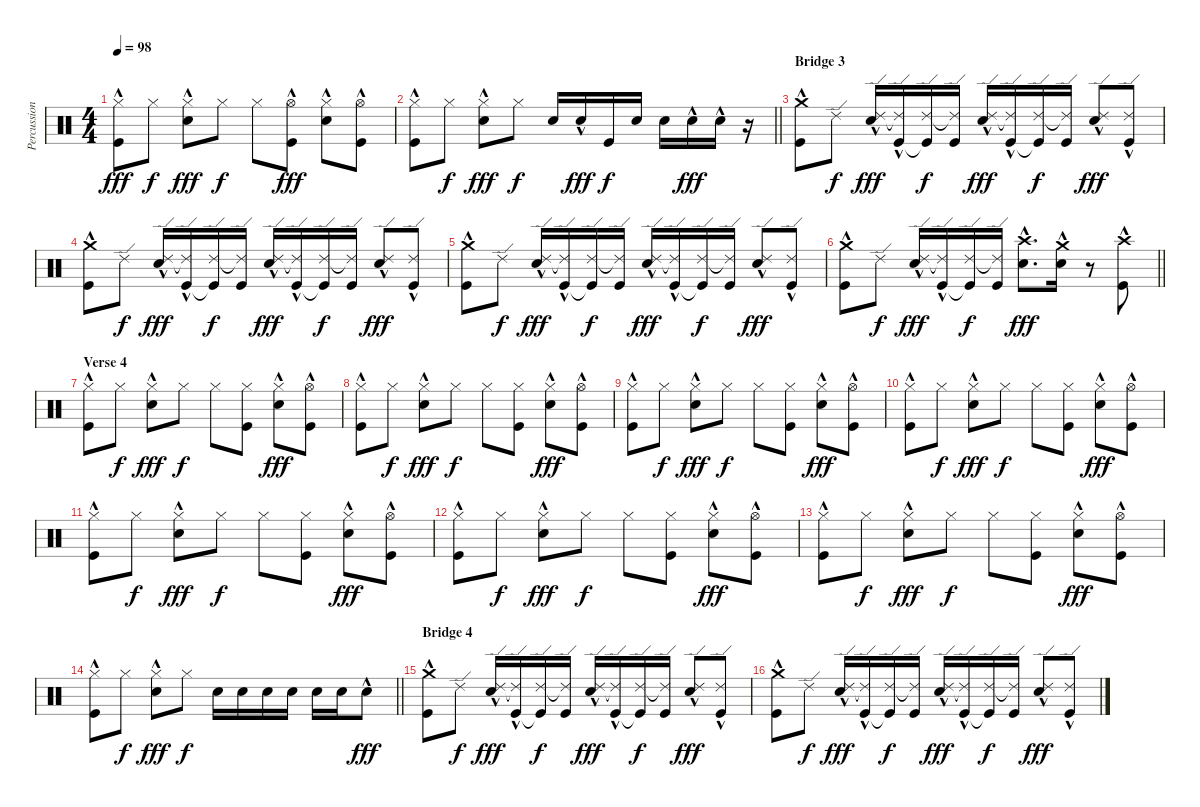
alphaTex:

\track ("Percussion -- Joey Kramer" "Percussion") {instrument percussion}
\staff {score}
\articulation defaults
\ts (4 4)
\tempo 98
\clef neutral
\ks c
("Hi-Hat (closed)" "Kick (hit)"{hac}).8{dy fff} "Hi-Hat (closed)".8{dy f} ("Hi-Hat (closed)" "Snare (hit) 2"{hac}).8{dy fff} "Hi-Hat (closed)".8{dy f} "Hi-Hat (closed)".8 ("Hi-Hat (open)"{hac} "Kick (hit)").8{dy fff} ("Hi-Hat (closed)" "Snare (hit) 2"{hac}).8 ("Hi-Hat (open)"{hac} "Kick (hit)"{hac}).8 |
\barLineRight lightlight
("Hi-Hat (closed)" "Kick (hit)"{hac}).8 "Hi-Hat (closed)".8{dy f} ("Hi-Hat (closed)" "Snare (hit) 2"{hac}).8{dy fff} "Hi-Hat (closed)".8{dy f} "Snare (hit) 2".16 "Snare (hit) 2"{hac}.16{dy fff} "Kick (hit)".16{dy f} "Snare (hit) 2".16 "Snare (hit) 2".16 "Snare (hit) 2"{hac}.16{dy fff} "Snare (hit) 2"{hac}.16 r.16 |
\section ("" "Bridge 3")
("Crash medium (hit)"{hac} "Kick (hit)"{hac}).8 "Ride (edge) 2".8{dy f} ("Ride (edge) 2" "Snare (hit) 2"{hac}).16{dy fff} ("Ride (edge) 2"{t} "Kick (hit)"{hac}).16 ("Ride (edge) 2" "Kick (hit)"{t}).16{dy f} ("Ride (edge) 2"{t} "Kick (hit)").16 ("Ride (edge) 2" "Snare (hit) 2"{hac}).16{dy fff} ("Ride (edge) 2"{t} "Kick (hit)"{hac}).16 ("Ride (edge) 2" "Kick (hit)"{t}).16{dy f} ("Ride (edge) 2"{t} "Kick (hit)").16 ("Ride (edge) 2" "Snare (hit) 2"{hac}).8{dy fff} ("Ride (edge) 2" "Kick (hit)"{hac}).8 |
("Crash medium (hit)"{hac} "Kick (hit)"{hac}).8 "Ride (edge) 2".8{dy f} ("Ride (edge) 2" "Snare (hit) 2"{hac}).16{dy fff} ("Ride (edge) 2"{t} "Kick (hit)"{hac}).16 ("Ride (edge) 2" "Kick (hit)"{t}).16{dy f} ("Ride (edge) 2"{t} "Kick (hit)").16 ("Ride (edge) 2" "Snare (hit) 2"{hac}).16{dy fff} ("Ride (edge) 2"{t} "Kick (hit)"{hac}).16 ("Ride (edge) 2" "Kick (hit)"{t}).16{dy f} ("Ride (edge) 2"{t} "Kick (hit)").16 ("Ride (edge) 2" "Snare (hit) 2"{hac}).8{dy fff} ("Ride (edge) 2" "Kick (hit)"{hac}).8 |
("Crash medium (hit)"{hac} "Kick (hit)"{hac}).8 "Ride (edge) 2".8{dy f} ("Ride (edge) 2" "Snare (hit) 2"{hac}).16{dy fff} ("Ride (edge) 2"{t} "Kick (hit)"{hac}).16 ("Ride (edge) 2" "Kick (hit)"{t}).16{dy f} ("Ride (edge) 2"{t} "Kick (hit)").16 ("Ride (edge) 2" "Snare (hit) 2"{hac}).16{dy fff} ("Ride (edge) 2"{t} "Kick (hit)"{hac}).16 ("Ride (edge) 2" "Kick (hit)"{t}).16{dy f} ("Ride (edge) 2"{t} "Kick (hit)").16 ("Ride (edge) 2" "Snare (hit) 2"{hac}).8{dy fff} ("Ride (edge) 2" "Kick (hit)"{hac}).8 |
\barLineRight lightlight
("Crash medium (hit)"{hac} "Kick (hit)"{hac}).8 "Ride (edge) 2".8{dy f} ("Ride (edge) 2" "Snare (hit) 2"{hac}).16{dy fff} ("Ride (edge) 2"{t} "Kick (hit)"{hac}).16 ("Ride (edge) 2" "Kick (hit)"{t}).16{dy f} ("Ride (edge) 2"{t} "Kick (hit)").16 ("Crash high (hit)"{hac} "Snare (hit) 2"{hac}).8{d dy fff} ("Crash medium (hit)"{hac} "Snare (hit) 2"{hac}).16 r.8 ("Crash high (hit)"{hac} "Kick (hit)"{hac}).8 |
\section ("" "Verse 4")
("Hi-Hat (closed)" "Kick (hit)"{hac}).8 "Hi-Hat (closed)".8{dy f} ("Hi-Hat (closed)" "Snare (hit) 2"{hac}).8{dy fff} "Hi-Hat (closed)".8{dy f} "Hi-Hat (closed)".8 ("Hi-Hat (closed)" "Kick (hit)").8 ("Hi-Hat (closed)" "Snare (hit) 2"{hac}).8{dy fff} ("Hi-Hat (open)"{hac} "Kick (hit)"{hac}).8 |
("Hi-Hat (closed)" "Kick (hit)"{hac}).8 "Hi-Hat (closed)".8{dy f} ("Hi-Hat (closed)" "Snare (hit) 2"{hac}).8{dy fff} "Hi-Hat (closed)".8{dy f} "Hi-Hat (closed)".8 ("Hi-Hat (closed)" "Kick (hit)").8 ("Hi-Hat (closed)" "Snare (hit) 2"{hac}).8{dy fff} ("Hi-Hat (open)"{hac} "Kick (hit)"{hac}).8 |
("Hi-Hat (closed)" "Kick (hit)"{hac}).8 "Hi-Hat (closed)".8{dy f} ("Hi-Hat (closed)" "Snare (hit) 2"{hac}).8{dy fff} "Hi-Hat (closed)".8{dy f} "Hi-Hat (closed)".8 ("Hi-Hat (closed)" "Kick (hit)").8 ("Hi-Hat (closed)" "Snare (hit) 2"{hac}).8{dy fff} ("Hi-Hat (open)"{hac} "Kick (hit)"{hac}).8 |
("Hi-Hat (closed)" "Kick (hit)"{hac}).8 "Hi-Hat (closed)".8{dy f} ("Hi-Hat (closed)" "Snare (hit) 2"{hac}).8{dy fff} "Hi-Hat (closed)".8{dy f} "Hi-Hat (closed)".8 ("Hi-Hat (closed)" "Kick (hit)").8 ("Hi-Hat (closed)" "Snare (hit) 2"{hac}).8{dy fff} ("Hi-Hat (open)"{hac} "Kick (hit)"{hac}).8 |
("Hi-Hat (closed)" "Kick (hit)"{hac}).8 "Hi-Hat (closed)".8{dy f} ("Hi-Hat (closed)" "Snare (hit) 2"{hac}).8{dy fff} "Hi-Hat (closed)".8{dy f} "Hi-Hat (closed)".8 ("Hi-Hat (closed)" "Kick (hit)").8 ("Hi-Hat (closed)" "Snare (hit) 2"{hac}).8{dy fff} ("Hi-Hat (open)"{hac} "Kick (hit)"{hac}).8 |
("Hi-Hat (closed)" "Kick (hit)"{hac}).8 "Hi-Hat (closed)".8{dy f} ("Hi-Hat (closed)" "Snare (hit) 2"{hac}).8{dy fff} "Hi-Hat (closed)".8{dy f} "Hi-Hat (closed)".8 ("Hi-Hat (closed)" "Kick (hit)").8 ("Hi-Hat (closed)" "Snare (hit) 2"{hac}).8{dy fff} ("Hi-Hat (open)"{hac} "Kick (hit)"{hac}).8 |
("Hi-Hat (closed)" "Kick (hit)"{hac}).8 "Hi-Hat (closed)".8{dy f} ("Hi-Hat (closed)" "Snare (hit) 2"{hac}).8{dy fff} "Hi-Hat (closed)".8{dy f} "Hi-Hat (closed)".8 ("Hi-Hat (closed)" "Kick (hit)").8 ("Hi-Hat (closed)" "Snare (hit) 2"{hac}).8{dy fff} ("Hi-Hat (open)"{hac} "Kick (hit)"{hac}).8 |
\barLineRight lightlight
("Hi-Hat (closed)" "Kick (hit)"{hac}).8 "Hi-Hat (closed)".8{dy f} ("Hi-Hat (closed)" "Snare (hit) 2"{hac}).8{dy fff} "Hi-Hat (closed)".8{dy f} "Snare (hit) 2".16 "Snare (hit) 2".16 "Snare (hit) 2".16 "Snare (hit) 2".16 "Snare (hit) 2".16 "Snare (hit) 2".16 "Snare (hit) 2"{hac}.8{dy fff} |
\section ("" "Bridge 4")
("Crash medium (hit)"{hac} "Kick (hit)"{hac}).8 "Ride (edge) 2".8{dy f} ("Ride (edge) 2" "Snare (hit) 2"{hac}).16{dy fff} ("Ride (edge) 2"{t} "Kick (hit)"{hac}).16 ("Ride (edge) 2" "Kick (hit)"{t}).16{dy f} ("Ride (edge) 2"{t} "Kick (hit)").16 ("Ride (edge) 2" "Snare (hit) 2"{hac}).16{dy fff} ("Ride (edge) 2"{t} "Kick (hit)"{hac}).16 ("Ride (edge) 2" "Kick (hit)"{t}).16{dy f} ("Ride (edge) 2"{t} "Kick (hit)").16 ("Ride (edge) 2" "Snare (hit) 2"{hac}).8{dy fff} ("Ride (edge) 2" "Kick (hit)"{hac}).8 |
("Crash medium (hit)"{hac} "Kick (hit)"{hac}).8 "Ride (edge) 2".8{dy f} ("Ride (edge) 2" "Snare (hit) 2"{hac}).16{dy fff} ("Ride (edge) 2"{t} "Kick (hit)"{hac}).16 ("Ride (edge) 2" "Kick (hit)"{t}).16{dy f} ("Ride (edge) 2"{t} "Kick (hit)").16 ("Ride (edge) 2" "Snare (hit) 2"{hac}).16{dy fff} ("Ride (edge) 2"{t} "Kick (hit)"{hac}).16 ("Ride (edge) 2" "Kick (hit)"{t}).16{dy f} ("Ride (edge) 2"{t} "Kick (hit)").16 ("Ride (edge) 2" "Snare (hit) 2"{hac}).8{dy fff} ("Ride (edge) 2" "Kick (hit)"{hac}).8
